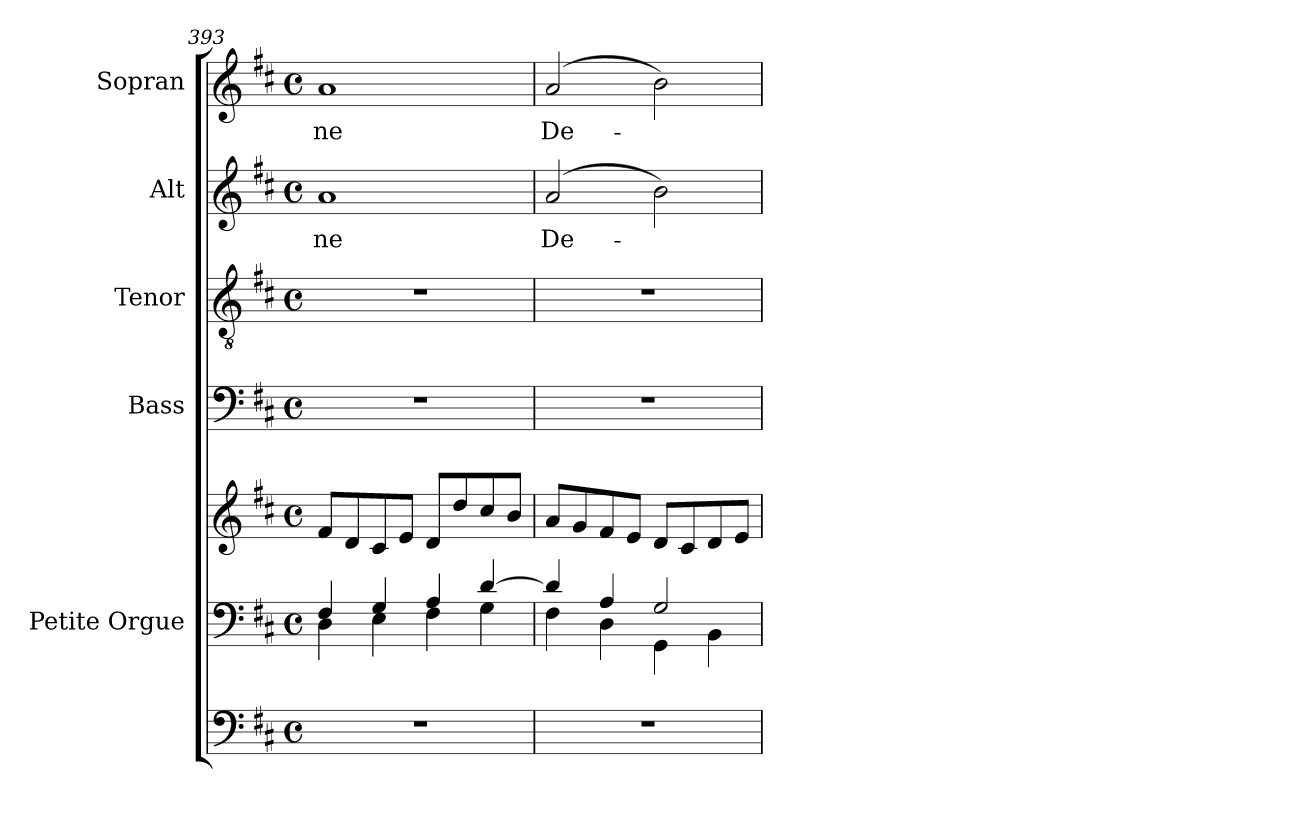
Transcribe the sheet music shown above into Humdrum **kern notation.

**kern	**kern	**kern	**kern	**kern	**kern	**text	**kern	**text
*part6	*part5	*part5	*part4	*part3	*part2	*part2	*part1	*part1
*staff7	*staff6	*staff5	*staff4	*staff3	*staff2	*staff2	*staff1	*staff1
*	*I"Petite Orgue	*	*I"Bass	*I"Tenor	*I"Alt	*	*I"Sopran	*
*	*I'Org. 1	*	*I'B.	*I'T.	*I'A.	*	*I'S.	*
*clefF4	*clefF4	*clefG2	*clefF4	*clefGv2	*clefG2	*	*clefG2	*
*k[f#c#]	*k[f#c#]	*k[f#c#]	*k[f#c#]	*k[f#c#]	*k[f#c#]	*	*k[f#c#]	*
*D:	*D:	*D:	*D:	*D:	*D:	*	*D:	*
*M4/4	*M4/4	*M4/4	*M4/4	*M4/4	*M4/4	*	*M4/4	*
*met(c)	*met(c)	*met(c)	*met(c)	*met(c)	*met(c)	*	*met(c)	*
=393	=393	=393	=393	=393	=393	=393	=393	=393
*	*^	*	*	*	*	*	*	*
!	!	!	!	!	!	!	!LO:LY:b	!	!LO:LY:b
1r	4F#/	4D\	8f#/L	1r	1r	1a	-ne	1a	-ne
.	.	.	8d/	.	.	.	.	.	.
.	4G/	4E\	8c#/	.	.	.	.	.	.
.	.	.	8e/J	.	.	.	.	.	.
.	4A/	4F#\	8d/L	.	.	.	.	.	.
.	.	.	8dd/	.	.	.	.	.	.
.	[>4d/	4G\	8cc#/	.	.	.	.	.	.
.	.	.	8b/J	.	.	.	.	.	.
=394	=394	=394	=394	=394	=394	=394	=394	=394	=394
!	!	!	!	!	!	!	!LO:LY:b	!	!LO:LY:b
1r	4d/]	4F#\	8a/L	1r	1r	(2a/	De-	(2a/	De-
.	.	.	8g/	.	.	.	.	.	.
.	4A/	4D\	8f#/	.	.	.	.	.	.
.	.	.	8e/J	.	.	.	.	.	.
.	2G/	4GG\	8d/L	.	.	2b\)	.	2b\)	.
.	.	.	8c#/	.	.	.	.	.	.
.	.	4BB\	8d/	.	.	.	.	.	.
.	.	.	8e/J	.	.	.	.	.	.
*	*v	*v	*	*	*	*	*	*	*
=	=	=	=	=	=	=	=	=
*-	*-	*-	*-	*-	*-	*-	*-	*-
